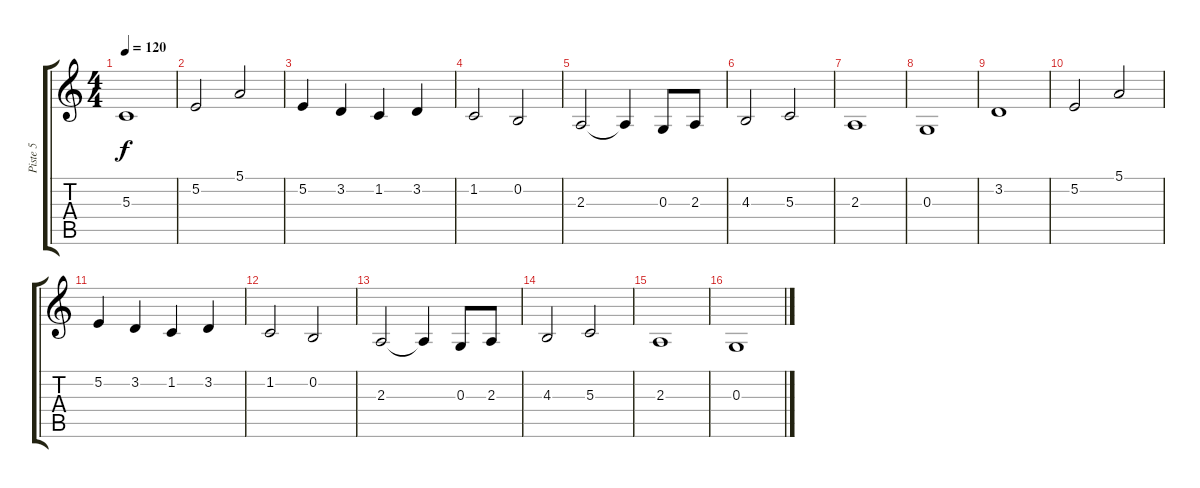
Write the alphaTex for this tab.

\track ("Piste 5" "Piste 5") {instrument stringensemble1}
\staff {score tabs}
\tuning (E4 B3 G3 D3 A2 E2) {hide}
\ts (4 4)
\tempo 120
\clef g2
\ks c
5.3.1{dy f} |
5.2.2 5.1.2 |
5.2.4 3.2.4 1.2.4 3.2.4 |
1.2.2 0.2.2 |
2.3.2 2.3{t}.4 0.3.8 2.3.8 |
4.3.2 5.3.2 |
2.3.1 |
0.3.1 |
3.2.1 |
5.2.2 5.1.2 |
5.2.4 3.2.4 1.2.4 3.2.4 |
1.2.2 0.2.2 |
2.3.2 2.3{t}.4 0.3.8 2.3.8 |
4.3.2 5.3.2 |
2.3.1 |
0.3.1
